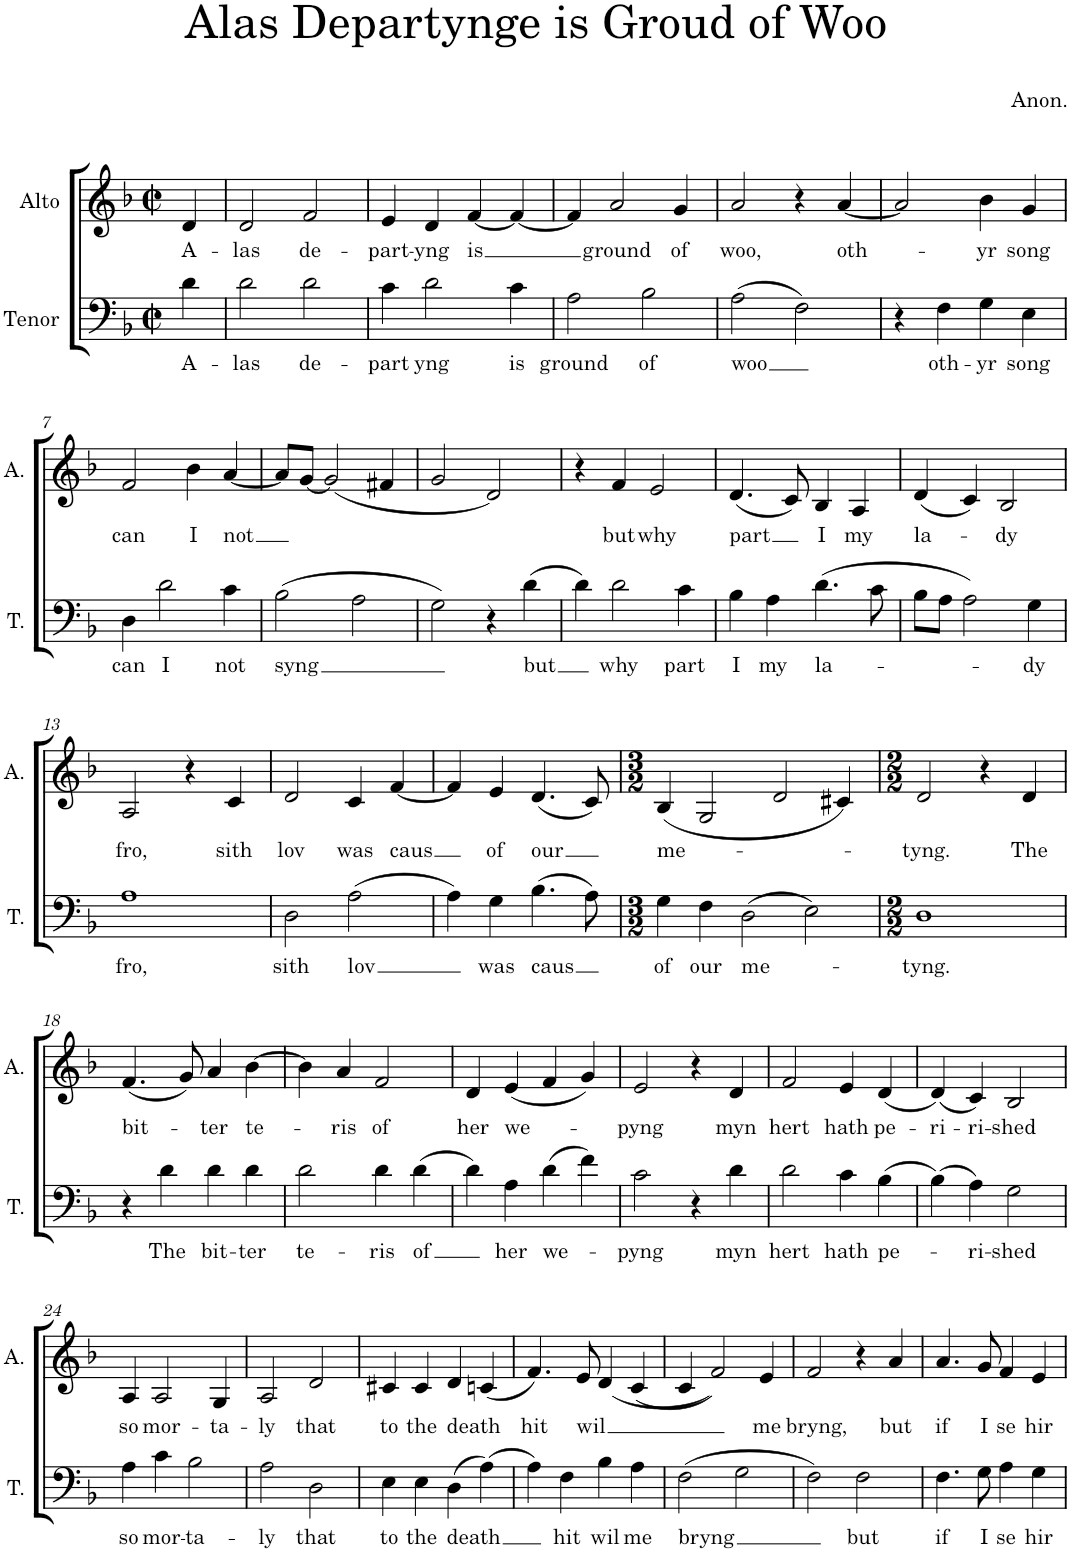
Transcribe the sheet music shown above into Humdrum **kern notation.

**kern	**text	**kern	**text
*part2	*part2	*part1	*part1
*staff2	*staff2	*staff1	*staff1
*I"Tenor	*	*I"Alto	*
*I'T.	*	*I'A.	*
*clefF4	*	*clefG2	*
*k[b-]	*	*k[b-]	*
*M2/2	*	*M2/2	*
*met(c|)	*	*met(c|)	*
=1	=1	=1	=1
!	!LO:LY:b	!	!LO:LY:b
4d\	A-	4d/	A-
=2	=2	=2	=2
!	!LO:LY:b	!	!LO:LY:b
2d\	-las	2d/	-las
!	!LO:LY:b	!	!LO:LY:b
2d\	de-	2f/	de-
=3	=3	=3	=3
!	!LO:LY:b	!	!LO:LY:b
4c\	-part	4e/	-part-
!	!LO:LY:b	!	!LO:LY:b
2d\	yng	4d/	-yng
!	!	!	!LO:LY:b
.	.	[4f/	is
!	!LO:LY:b	!	!
4c\	is	4f/_	.
=4	=4	=4	=4
!	!LO:LY:b	!	!
2A\	ground	4f/]	.
!	!	!	!LO:LY:b
.	.	2a/	ground
!	!LO:LY:b	!	!
2B-\	of	.	.
!	!	!	!LO:LY:b
.	.	4g/	of
=5	=5	=5	=5
!	!LO:LY:b	!	!LO:LY:b
(2A\	woo	2a/	woo,
2F\)	.	4r	.
!	!	!	!LO:LY:b
.	.	[4a/	oth-
=6	=6	=6	=6
4r	.	2a/]	.
!	!LO:LY:b	!	!
4F\	oth-	.	.
!	!LO:LY:b	!	!LO:LY:b
4G\	-yr	4b-\	-yr
!	!LO:LY:b	!	!LO:LY:b
4E\	song	4g/	song
!!LO:LB:g=z
=7	=7	=7	=7
!	!LO:LY:b	!	!LO:LY:b
4D\	can	2f/	can
!	!LO:LY:b	!	!
2d\	I	.	.
!	!	!	!LO:LY:b
.	.	4b-\	I
!	!LO:LY:b	!	!LO:LY:b
4c\	not	[4a/	not
=8	=8	=8	=8
!	!LO:LY:b	!	!
(2B-\	syng	8a/L]	.
.	.	[8g/J	.
.	.	(2g/]	.
2A\)	.	.	.
.	.	4f#X/	.
=9	=9	=9	=9
2G\	.	2g/	.
4r	.	2d/)	.
!	!LO:LY:b	!	!
(4d\	but	.	.
=10	=10	=10	=10
4d\)	.	4r	.
!	!LO:LY:b	!	!LO:LY:b
2d\	why	4f/	but
!	!	!	!LO:LY:b
.	.	2e/	why
!	!LO:LY:b	!	!
4c\	part	.	.
=11	=11	=11	=11
!	!LO:LY:b	!	!LO:LY:b
4B-\	I	(4.d/	part
!	!LO:LY:b	!	!
4A\	my	.	.
.	.	8c/)	.
!	!LO:LY:b	!	!LO:LY:b
(4.d\	la-	4B-/	I
!	!	!	!LO:LY:b
.	.	4A/	my
8c\)	.	.	.
=12	=12	=12	=12
!	!	!	!LO:LY:b
8B-\L	.	(4d/	la-
8A\J	.	.	.
2A\	.	4c/)	.
!	!	!	!LO:LY:b
.	.	2B-/	-dy
!	!LO:LY:b	!	!
4G\	-dy	.	.
!!LO:LB:g=z
=13	=13	=13	=13
!	!LO:LY:b	!	!LO:LY:b
1A	fro,	2A/	fro,
.	.	4r	.
!	!	!	!LO:LY:b
.	.	4c/	sith
=14	=14	=14	=14
!	!LO:LY:b	!	!LO:LY:b
2D\	sith	2d/	lov
!	!LO:LY:b	!	!LO:LY:b
(2A\	lov	4c/	was
!	!	!	!LO:LY:b
.	.	[4f/	caus
=15	=15	=15	=15
4A\)	.	4f/]	.
!	!LO:LY:b	!	!LO:LY:b
4G\	was	4e/	of
!	!LO:LY:b	!	!LO:LY:b
(4.B-\	caus	(4.d/	our
8A\)	.	8c/)	.
=16	=16	=16	=16
*M3/2	*	*M3/2	*
!	!LO:LY:b	!	!LO:LY:b
4G\	of	(4B-/	me-
!	!LO:LY:b	!	!
4F\	our	2G/	.
!	!LO:LY:b	!	!
(2D\	me-	.	.
.	.	2d/	.
2E\)	.	.	.
.	.	4c#X/)	.
=17	=17	=17	=17
*M2/2	*	*M2/2	*
!	!LO:LY:b	!	!LO:LY:b
1D	-tyng.	2d/	-tyng.
.	.	4r	.
!	!	!	!LO:LY:b
.	.	4d/	The
!!LO:LB:g=z
=18	=18	=18	=18
!	!	!	!LO:LY:b
4r	.	(4.f/	bit-
!	!LO:LY:b	!	!
4d\	The	.	.
.	.	8g/)	.
!	!LO:LY:b	!	!LO:LY:b
4d\	bit-	4a/	-ter
!	!LO:LY:b	!	!LO:LY:b
4d\	-ter	[4b-\	te-
=19	=19	=19	=19
!	!LO:LY:b	!	!
2d\	te-	4b-\]	.
!	!	!	!LO:LY:b
.	.	4a/	-ris
!	!LO:LY:b	!	!LO:LY:b
4d\	-ris	2f/	of
!	!LO:LY:b	!	!
(4d\	of	.	.
=20	=20	=20	=20
!	!	!	!LO:LY:b
4d\)	.	4d/	her
!	!LO:LY:b	!	!LO:LY:b
4A\	her	(4e/	we-
!	!LO:LY:b	!	!
(4d\	we-	4f/)	.
4f\)	.	4g/	.
=21	=21	=21	=21
!	!LO:LY:b	!	!LO:LY:b
2c\	-pyng	2e/	-pyng
4r	.	4r	.
!	!LO:LY:b	!	!LO:LY:b
4d\	myn	4d/	myn
=22	=22	=22	=22
!	!LO:LY:b	!	!LO:LY:b
2d\	hert	2f/	hert
!	!LO:LY:b	!	!LO:LY:b
4c\	hath	4e/	hath
!	!LO:LY:b	!	!LO:LY:b
(4B-\	pe-	(4d/	pe-
=23	=23	=23	=23
!	!	!	!LO:LY:b
(4B-\)	.	(4d/)	-ri-
!	!LO:LY:b	!	!LO:LY:b
4A\)	-ri-	4c/)	-ri-
!	!LO:LY:b	!	!LO:LY:b
2G\	-shed	2B-/	-shed
!!LO:LB:g=z
=24	=24	=24	=24
!	!LO:LY:b	!	!LO:LY:b
4A\	so	4A/	so
!	!LO:LY:b	!	!LO:LY:b
4c\	mor-	2A/	mor-
!	!LO:LY:b	!	!
2B-\	-ta-	.	.
!	!	!	!LO:LY:b
.	.	4G/	-ta-
=25	=25	=25	=25
!	!LO:LY:b	!	!LO:LY:b
2A\	-ly	2A/	-ly
!	!LO:LY:b	!	!LO:LY:b
2D\	that	2d/	that
=26	=26	=26	=26
!	!LO:LY:b	!	!LO:LY:b
4E\	to	4c#X/	to
!	!LO:LY:b	!	!LO:LY:b
4E\	the	4c#/	the
!	!LO:LY:b	!	!LO:LY:b
(4D\	death	4d/	death
(4A\)	.	(4cn/	.
=27	=27	=27	=27
!	!	!	!LO:LY:b
4A\)	.	4.f/)	hit
!	!LO:LY:b	!	!
4F\	hit	.	.
!	!	!	!LO:LY:b
.	.	8e/	wil
!	!LO:LY:b	!	!
4B-\	wil	((4d/	.
!	!LO:LY:b	!	!
4A\	me	4c/)	.
=28	=28	=28	=28
!	!LO:LY:b	!	!
(2F\	bryng	4c/)	.
.	.	2f/	.
2G\	.	.	.
!	!	!	!LO:LY:b
.	.	4e/	me
=29	=29	=29	=29
!	!	!	!LO:LY:b
2F\)	.	2f/	bryng,
!	!LO:LY:b	!	!
2F\	but	4r	.
!	!	!	!LO:LY:b
.	.	4a/	but
=30	=30	=30	=30
!	!LO:LY:b	!	!LO:LY:b
4.F\	if	4.a/	if
!	!LO:LY:b	!	!LO:LY:b
8G\	I	8g/	I
!	!LO:LY:b	!	!LO:LY:b
4A\	se	4f/	se
!	!LO:LY:b	!	!LO:LY:b
4G\	hir	4e/	hir
=	=	=	=
*-	*-	*-	*-
